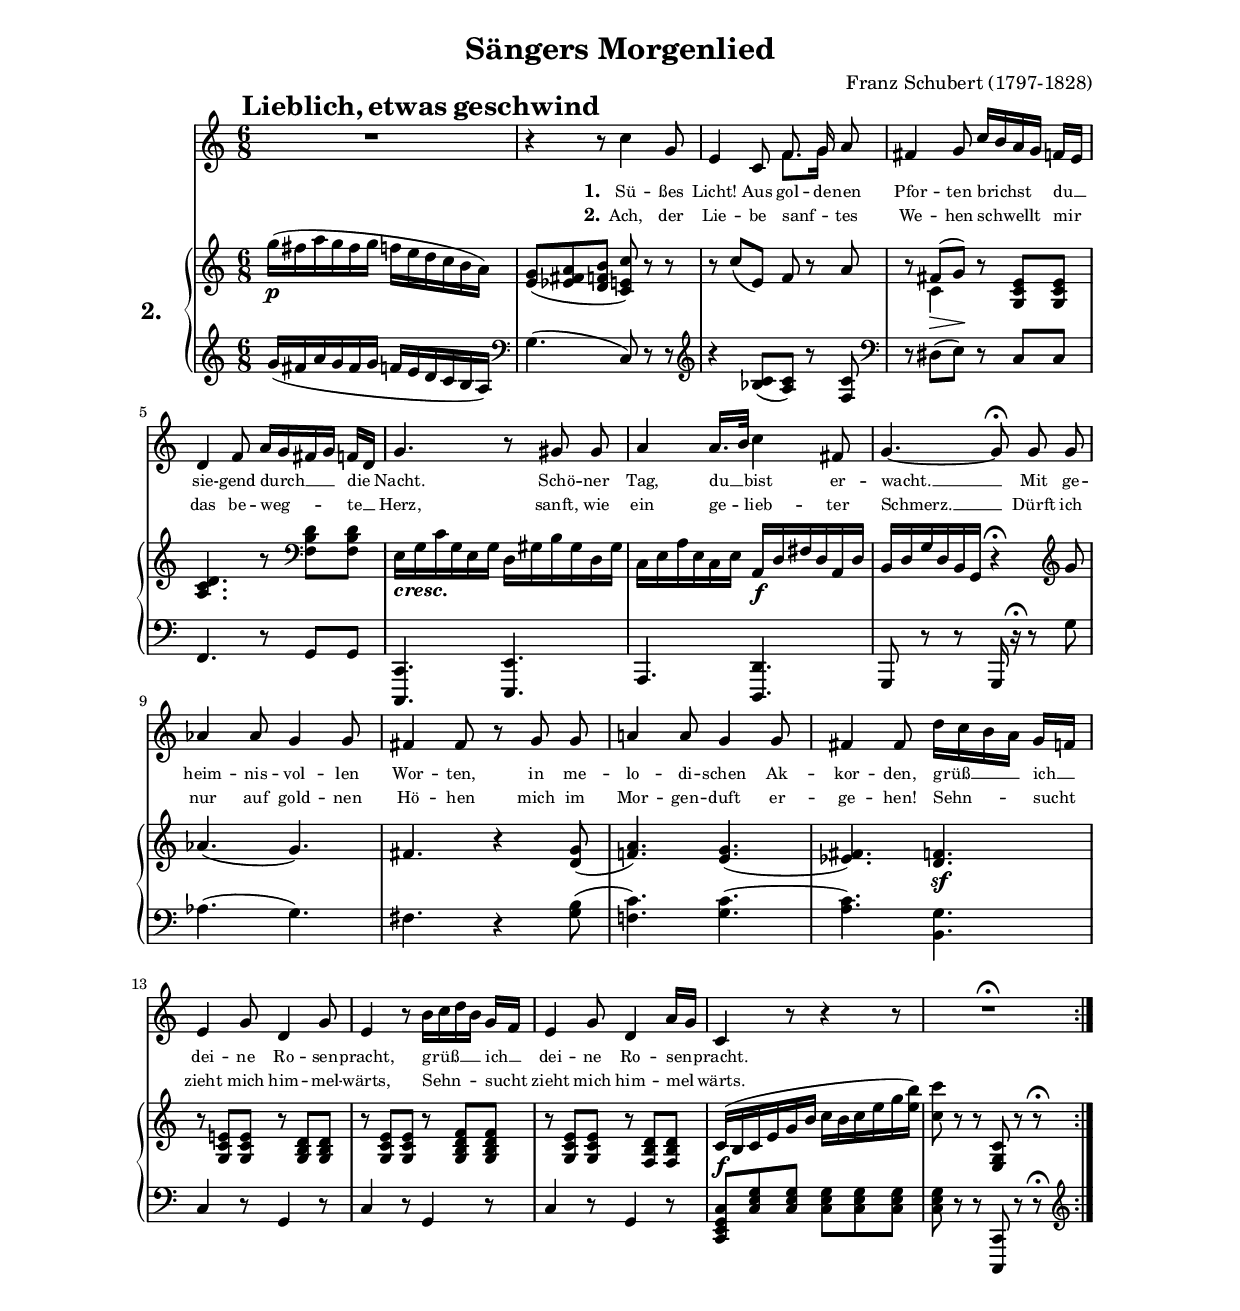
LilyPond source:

\header {
    title = "Sängers Morgenlied"
    composer = "Franz Schubert (1797-1828)"
    date = "27. Februar 1815"
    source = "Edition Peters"
    editor = "Paul Losse"
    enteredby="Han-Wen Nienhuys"
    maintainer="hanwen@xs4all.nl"

    texidoc = "The source is a rather tightly set Peters in Edition is
    a heavy font. The Peters edition (4622c) was `herausgegeben' by
    Paul Losse, whose name also appears on a 1956 edition of some
    other music. Strictly speaking, his edititorial enhancements will
    not be in the PD - but I am assuming there are no notable ones in
    this small piece.

    The original compresses the entire music onto a single page, in 4
    systems.  Lily does so too if you tune down spacing-increment, but
    chooses line breaks differently.

    Further manual tweaks: the slur in measure 12 has been flattened
manually. The beam in measure 3, left-hand, technically is wrong, but
has been added following the original. The crescendo in measure 4 has
been lowered

"

}

\version "2.7.32"
manuscriptBreak = { \break }



#(set-global-staff-size (/ (* 5.8 72.27) 25.4))

\paper  {
%#(set-global-staff-size (* 5.8 mm))
    line-width = #(* mm 160)
    indent = 8\mm
    interscoreline = 2.\mm
    between-system-space = 15\mm
    ragged-bottom = ##t 
    }

modernAccidentals = {
  \set Staff.extraNatural =  ##f
  \set Staff.autoAccidentals =  #'(Staff (same-octave . 1) (any-octave . 0))
  \set Staff.autoCautionaries =  #'()  
}


melody =    \relative c'' \repeat volta 2 \new Voice = "singer" {
    \time 6/8
    \autoBeamOff
    s1*0^\markup { \bold \large\bigger\bigger { \hspace #-3.0 Lieblich, etwas geschwind } }
  R2.
  r4 r8 c4 g8 |
  e4 c8
    <<
	\new Voice { \stemUp f8. g16 }
	{ \stemDown f8.[ g16] } >> \stemNeutral a8 |
  fis4  g8 c16[ b a g] f[ e] |
  d4 f8 a16[ g fis g] f[ d] |
  g4. r8 gis gis |
  a4 a16.[ b32] c4 fis,8 |
  g4.~ g8-\fermata g8 g |
  as4 as8 g4 g8 |
  fis4 fis8 r8 g g  |
  a!4 a8 g4 g8 |
  fis4 fis8 d'16[ c b a] g[ f] |
  e4 g8 d4 g8 e4 r8 b'16[ c d b] g[ f] |
  e4 g8 d4 a'16[ g] |
  c,4 r8 r4 r8 |

    % TODO : make \fermata work. 
  R2.^\fermataMarkup 
}


ignoreMelisma =	\set ignoreMelismata = ##t
ignoreMelismaOff = \unset ignoreMelismata 


firstVerse = \lyricmode {
    \set stanza = "1."
    
    Sü -- ßes Licht! Aus
    \ignoreMelisma
    gol --
    \ignoreMelismaOff

    de -- nen  Pfor -- ten brichst du __ \manuscriptBreak | 
    sie -- gend durch __ die Nacht. Schö -- ner Tag, du __ bist er -- wacht. __ Mit ge -- |
    \manuscriptBreak
    heim -- nis -- vol -- len Wor -- ten, in me -- lo -- di -- schen Ak -- kor -- den, grüß __ ich __ \manuscriptBreak |
    dei -- ne Ro -- sen -- pracht, grüß __ ich __ dei -- ne Ro -- sen -- pracht. 
    }

secondVerse = \lyricmode {
    \set stanza = "2."
    Ach, der Lie -- be sanf
    -- tes We -- hen schwellt mir |
    das be -- weg -- te __ Herz, sanft, wie ein ge -- lieb -- ter Schmerz. __ Dürft ich | 
    nur auf gold -- nen Hö -- hen mich im Mor -- gen -- duft er -- ge -- hen! Sehn -- sucht |
    zieht mich him -- mel -- wärts, Sehn -- sucht zieht mich him -- mel -- wärts.
    }

pianoRH =  \relative c''' \repeat volta 2 {
    #(set-accidental-style 'modern)
    g16(_\p fis a g fis g f e d c b a ) | 
    <g e>8( <es fis a> <d f b> <c e c'>) r8 r | 
    r8 c'( e,) f r a |
    \once \override DynamicLineSpanner   #'padding =#3
    r8 << { s8 s8 }  << { fis(\> g)\!
			    } \\ { c,4 } >> >> r8 <e c g> <e c g> |
    <d c a>4. r8 \clef bass  <d b f> <d b f> |
    e,16_" "_\markup { \bold\italic cresc. } g c g e g d gis b gis d gis |
    c, e a e c e a,-\f d fis d a d |
    b d g  d b g r4\fermata \clef treble g''8 |
    as4.( g 4.) | fis4. r4 <d g>8 ( |
    <f a>4.) <e g>4.( <es fis> ) <d f>\sf |
    r8 <e c g> <e c g> r <d b g > <d b g> |
    r <e c g> <e c g> r <f d b g> <f d b g> |
    r <e c g> <e c g> r <d b f> <d b f> |
    c16(_\f b c e g b c b c e g <e b'>) |
    <c c'>8 r r <c, g e>8 r r\fermata |  
}

pianoLH =  \relative c'' \repeat volta 2 {
    #(set-accidental-style 'modern)
    g16( fis a g fis g f e d c b a) | 
    \clef bass g4.( c,8) r r
    \clef treble r4 <bes' c>8([ <a c>)] r <f c'> |
    \clef bass r8 dis( e) r c c |
    f,4. r8 g g |
    <c, c,>4. <e e,>4. |
    a,4. <d d,>4. |
    g,8 r r g16 r16\fermata r8 g''8 |
    as4.( g ) |
    fis r4 <g b>8( |
    <f c'>4.)

    \once \override Slur  #'height-limit = #1.0

    <g c>4.( | <a c>4.) <g b,> |
    c,4 r8 g4 r8 |
    c4 r8 g4 r8 |
    c4 r8 g4 r8 |
    <c g e c>8 <c e g> <c e g>     <c e g> <c e g> <c e g> |
    <c e g> r r <c, c,>8 r r\fermata \clef treble
    }

\book {
    \score {
	<< \time 6/8
	   \new Staff <<
	       \context Staff #(set-accidental-style 'modern)
	       \melody >>
	   \lyricsto "singer" \new Lyrics \firstVerse
	   \lyricsto "singer" \new Lyrics \secondVerse
	   \new PianoStaff << 
	       \set PianoStaff.instrument = \markup {
		   \bold
		   \bigger\bigger\bigger\bigger \huge "2.  " }
	       \new Staff \pianoRH
	       \new Staff \pianoLH
	   >> 
       >>

	\layout {
	    \context {
		\Lyrics
		\override VerticalAxisGroup #'minimum-Y-extent = #'(-0.5 . 2.5)
		\override LyricText #'font-size = #-1
	    }
	    \context {
		\Score
		\override Beam #'thickness = #0.55
		\override SpacingSpanner #'spacing-increment = #1.0
		\override Slur #'height-limit = #1.5
	    }
	    \context {
		\PianoStaff
		\override VerticalAlignment #'forced-distance = #10
	    }
	}
	\midi {
	    \tempo 4 = 70
	}
    }
}

